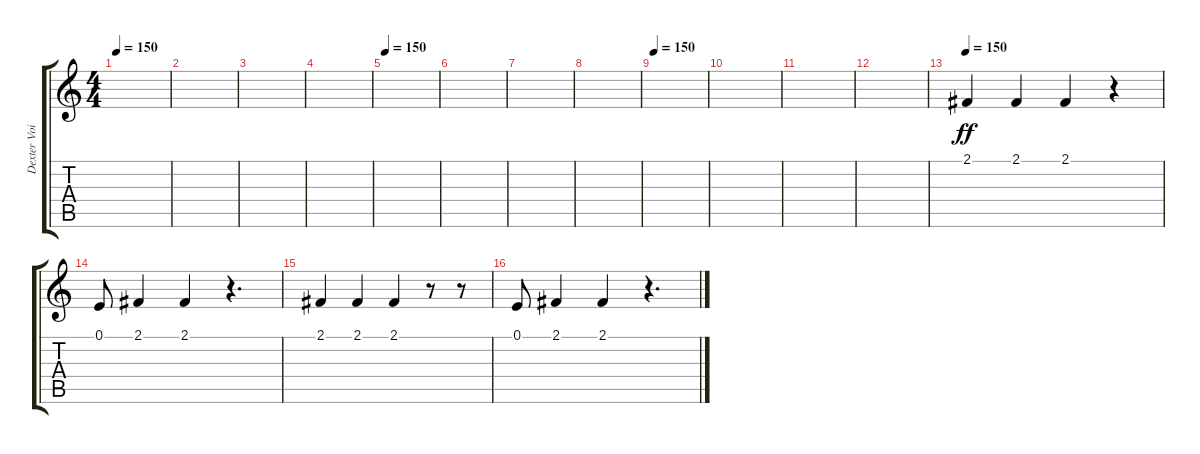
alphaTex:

\track ("Dexter Voice" "Dexter Voi") {instrument lead8bassandlead}
\staff {score tabs}
\tuning (E4 B3 G3 D3 A2 E2) {hide}
\ts (4 4)
\tempo 150
\clef g2
\ks c
|
|
|
|
\tempo 150
|
|
|
|
\tempo 150
|
|
|
|
\tempo 150
2.1.4{dy ff instrument guitarharmonics} 2.1.4 2.1.4 r.4 |
0.1.8{instrument guitarharmonics} 2.1.4 2.1.4 r.4{d} |
2.1.4{instrument guitarharmonics} 2.1.4 2.1.4 r.8 r.8 |
0.1.8{instrument guitarharmonics} 2.1.4 2.1.4 r.4{d}
